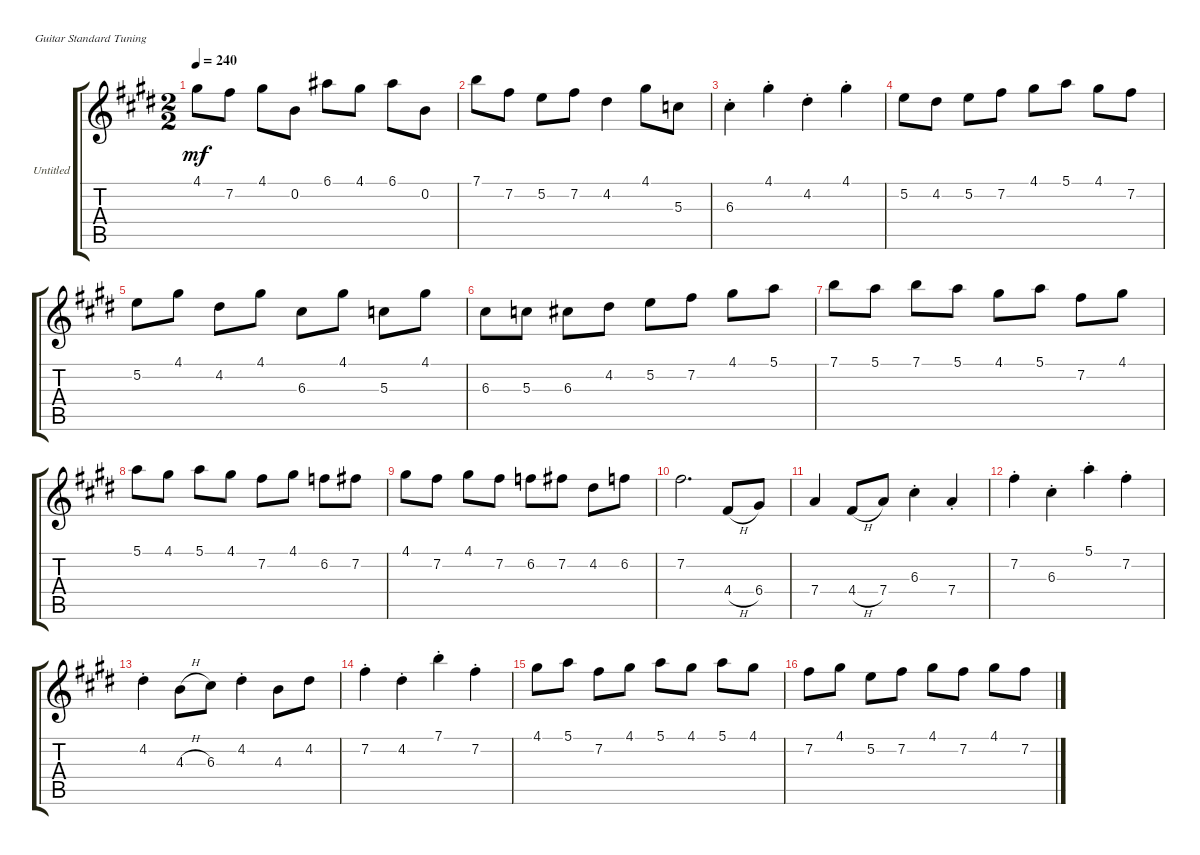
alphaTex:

\bracketExtendMode groupsimilarinstruments
\firstSystemTrackNameOrientation horizontal
\otherSystemsTrackNameOrientation horizontal
\track ("Untitled" "Untitled") {instrument acousticguitarnylon}
\staff {score tabs}
\tuning (E4 B3 G3 D3 A2 E2)
\ts (2 2)
\tempo 240
\clef g2
\ks e
4.1.8{dy mf} 7.2.8 4.1.8 0.2.8 6.1.8 4.1.8 6.1.8 0.2.8 |
7.1.8 7.2.8 5.2.8 7.2.8 4.2.4 4.1.8 5.3.8 |
6.3{st}.4 4.1{st}.4 4.2{st}.4 4.1{st}.4 |
5.2.8 4.2.8 5.2.8 7.2.8 4.1.8 5.1.8 4.1.8 7.2.8 |
5.2.8 4.1.8 4.2.8 4.1.8 6.3.8 4.1.8 5.3.8 4.1.8 |
6.3.8 5.3.8 6.3.8 4.2.8 5.2.8 7.2.8 4.1.8 5.1.8 |
7.1.8 5.1.8 7.1.8 5.1.8 4.1.8 5.1.8 7.2.8 4.1.8 |
5.1.8 4.1.8 5.1.8 4.1.8 7.2.8 4.1.8 6.2.8 7.2.8 |
4.1.8 7.2.8 4.1.8 7.2.8 6.2.8 7.2.8 4.2.8 6.2.8 |
7.2.2{d} 4.4{h}.8 6.4.8 |
7.4.4 4.4{h}.8 7.4.8 6.3{st}.4 7.4{st}.4 |
7.2{st}.4 6.3{st}.4 5.1{st}.4 7.2{st}.4 |
4.2{st}.4 4.3{h}.8 6.3.8 4.2{st}.4 4.3.8 4.2.8 |
7.2{st}.4 4.2{st}.4 7.1{st}.4 7.2{st}.4 |
4.1.8 5.1.8 7.2.8 4.1.8 5.1.8 4.1.8 5.1.8 4.1.8 |
7.2.8 4.1.8 5.2.8 7.2.8 4.1.8 7.2.8 4.1.8 7.2.8
